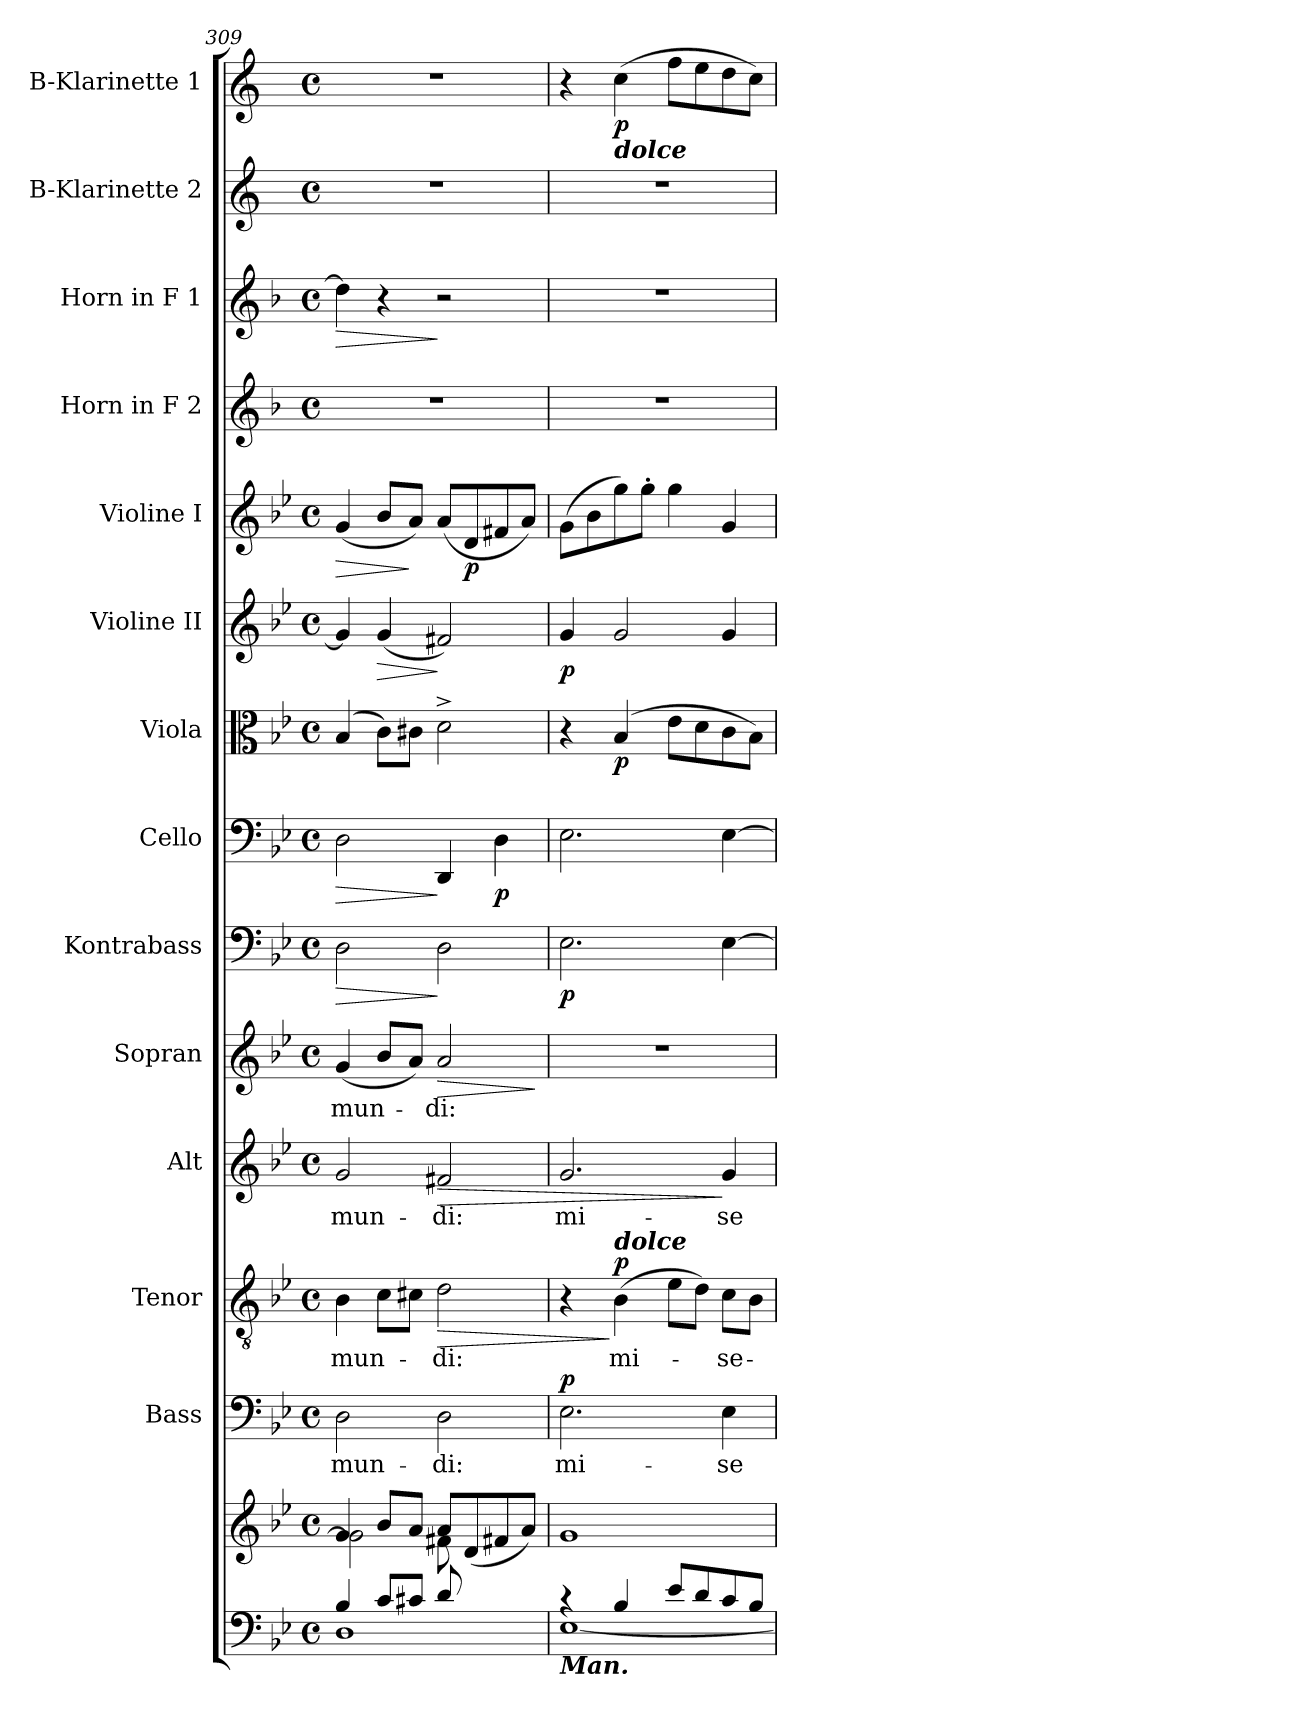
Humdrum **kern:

**kern	**kern	**kern	**text	**dynam	**kern	**text	**dynam	**kern	**text	**dynam	**kern	**text	**dynam	**kern	**dynam	**kern	**dynam	**kern	**dynam	**kern	**dynam	**kern	**dynam	**kern	**kern	**dynam	**kern	**kern	**dynam
*part14	*part14	*part13	*part13	*part13	*part12	*part12	*part12	*part11	*part11	*part11	*part10	*part10	*part10	*part9	*part9	*part8	*part8	*part7	*part7	*part6	*part6	*part5	*part5	*part4	*part3	*part3	*part2	*part1	*part1
*staff15	*staff14	*staff13	*staff13	*staff13	*staff12	*staff12	*staff12	*staff11	*staff11	*staff11	*staff10	*staff10	*staff10	*staff9	*staff9	*staff8	*staff8	*staff7	*staff7	*staff6	*staff6	*staff5	*staff5	*staff4	*staff3	*staff3	*staff2	*staff1	*staff1
*	*	*I"Bass	*	*	*I"Tenor	*	*	*I"Alt	*	*	*I"Sopran	*	*	*I"Kontrabass	*	*I"Cello	*	*I"Viola	*	*I"Violine II	*	*I"Violine I	*	*I"Horn in F 2	*I"Horn in F 1	*	*I"B-Klarinette 2	*I"B-Klarinette 1	*
*	*	*I'B.	*	*	*I'T.	*	*	*I'A.	*	*	*I'S.	*	*	*I'Kb.	*	*	*	*I'Vla.	*	*I'Vl. II	*	*I'Vl. I	*	*	*	*	*I'B Kl. 2	*I'B Kl. 1	*
*clefF4	*clefG2	*clefF4	*	*	*clefGv2	*	*	*clefG2	*	*	*clefG2	*	*	*clefF4	*	*clefF4	*	*clefC3	*	*clefG2	*	*clefG2	*	*clefG2	*clefG2	*	*clefG2	*clefG2	*
*	*	*	*	*	*	*	*	*	*	*	*	*	*	*ITrd7c12	*	*	*	*	*	*	*	*	*	*ITrd4c7	*ITrd4c7	*	*ITrd1c2	*ITrd1c2	*
*k[b-e-]	*k[b-e-]	*k[b-e-]	*	*	*k[b-e-]	*	*	*k[b-e-]	*	*	*k[b-e-]	*	*	*k[b-e-]	*	*k[b-e-]	*	*k[b-e-]	*	*k[b-e-]	*	*k[b-e-]	*	*k[b-e-]	*k[b-e-]	*	*k[b-e-]	*k[b-e-]	*
*B-:	*B-:	*B-:	*	*	*B-:	*	*	*B-:	*	*	*B-:	*	*	*B-:	*	*B-:	*	*B-:	*	*B-:	*	*B-:	*	*B-:	*B-:	*	*B-:	*B-:	*
*M4/4	*M4/4	*M4/4	*	*	*M4/4	*	*	*M4/4	*	*	*M4/4	*	*	*M4/4	*	*M4/4	*	*M4/4	*	*M4/4	*	*M4/4	*	*M4/4	*M4/4	*	*M4/4	*M4/4	*
*met(c)	*met(c)	*met(c)	*	*	*met(c)	*	*	*met(c)	*	*	*met(c)	*	*	*met(c)	*	*met(c)	*	*met(c)	*	*met(c)	*	*met(c)	*	*met(c)	*met(c)	*	*met(c)	*met(c)	*
=309	=309	=309	=309	=309	=309	=309	=309	=309	=309	=309	=309	=309	=309	=309	=309	=309	=309	=309	=309	=309	=309	=309	=309	=309	=309	=309	=309	=309	=309
*^	*^	*	*	*	*	*	*	*	*	*	*	*	*	*	*	*	*	*	*	*	*	*	*	*	*	*	*	*	*
!	!	!	!	!	!LO:LY:b	!	!	!LO:LY:b	!	!	!LO:LY:b	!	!	!LO:LY:b	!	!	!LO:HP:b	!	!LO:HP:b	!	!	!	!	!	!LO:HP:b	!	!	!LO:HP:b	!	!	!
4B-/	1D	4g/	2g\]	2D\	mun-	.	4B-\	mun-	.	2g/	mun-	.	(<4g/	mun-	.	2DD\	>	2D\	>	(4B-/	.	4g/]	.	(<4g/	>	1r	4g\]	>	1r	1r	.
!	!	!	!	!	!	!	!	!	!	!	!	!	!	!	!	!	!	!	!	!	!	!	!LO:HP:b	!	!	!	!	!	!	!	!
8c/L	.	8b-/L	.	.	.	.	8c\L	.	.	.	.	.	8b-/L	.	.	.	.	.	.	8c\L)	.	(<4g/	>	8b-/L	.	.	4r	.	.	.	.
8c#X/J	.	8a/J	.	.	.	.	8c#X\J	.	.	.	.	.	8a/J)	.	.	.	.	.	.	8c#X\J	.	.	.	8a/J)	]	.	.	.	.	.	.
!	!	!	!	!	!LO:LY:b	!	!	!LO:LY:b	!LO:HP:b	!	!LO:LY:b	!LO:HP:b	!	!LO:LY:b	!LO:HP:b	!	!	!	!	!	!	!	!	!	!	!	!	!	!	!	!
8d/	.	8a/L	8f#X\	2D\	-di:	.	2d\	-di:	>	2f#X/	-di:	>	2a/	-di:	>	2DD\	]	4DD/	]	2d^>\	.	2f#X/)	]	(<8a/L	.	.	2r	]	.	.	.
!	!	!	!	!	!	!	!	!	!	!	!	!	!	!	!	!	!	!	!	!	!	!	!	!	!LO:DY:b	!	!	!	!	!	!
4.ryy	.	(<8d/	4.ryy	.	.	.	.	.	.	.	.	.	.	.	.	.	.	.	.	.	.	.	.	8d/	p	.	.	.	.	.	.
!	!	!	!	!	!	!	!	!	!	!	!	!	!	!	!	!	!	!	!LO:DY:b	!	!	!	!	!	!	!	!	!	!	!	!
.	.	8f#X/	.	.	.	.	.	.	.	.	.	.	.	.	.	.	.	4D\	p	.	.	.	.	8f#X/	.	.	.	.	.	.	.
.	.	8a/J)	.	.	.	.	.	.	.	.	.	.	.	.	.	.	.	.	.	.	.	.	.	8a/J)	.	.	.	.	.	.	.
*v	*v	*	*	*	*	*	*	*	*	*	*	*	*	*	*	*	*	*	*	*	*	*	*	*	*	*	*	*	*	*	*
*	*v	*v	*	*	*	*	*	*	*	*	*	*	*	*	*	*	*	*	*	*	*	*	*	*	*	*	*	*	*	*
.	.	.	.	.	.	.	.	.	.	.	.	.	]	.	.	.	.	.	.	.	.	.	.	.	.	.	.	.	.
=310	=310	=310	=310	=310	=310	=310	=310	=310	=310	=310	=310	=310	=310	=310	=310	=310	=310	=310	=310	=310	=310	=310	=310	=310	=310	=310	=310	=310	=310
*^	*	*	*	*	*	*	*	*	*	*	*	*	*	*	*	*	*	*	*	*	*	*	*	*	*	*	*	*	*
!LO:TX:b:Bi:t=Man.	!	!	!	!	!	!	!	!	!	!	!	!	!	!	!	!	!	!	!	!	!	!	!	!	!	!	!	!	!	!
!	!	!	!	!LO:LY:b	!LO:DY:a	!	!	!	!	!LO:LY:b	!	!	!	!	!	!LO:DY:b	!	!	!	!	!	!LO:DY:b	!	!	!	!	!	!	!	!
4rc	[<1E-	1g	2.E-\	mi-	p	4r	.	.	2.g/	mi-	.	1r	.	.	2.EE-\	p	2.E-\	.	4r	.	4g/	p	(>8g\L	.	1r	1r	.	1r	4r	.
.	.	.	.	.	.	.	.	.	.	.	.	.	.	.	.	.	.	.	.	.	.	.	8b-\	.	.	.	.	.	.	.
!	!	!	!	!	!	!	!	!	!	!	!	!	!	!	!	!	!	!	!	!	!	!	!	!	!	!	!	!	!LO:TX:b:Bi:t=dolce	!
!	!	!	!	!	!	!LO:TX:a:Bi:t=dolce	!	!	!	!	!	!	!	!	!	!	!	!	!	!	!	!	!	!	!	!	!	!	!	!
!	!	!	!	!	!	!	!LO:LY:b	!LO:DY:n=1:a	!	!	!	!	!	!	!	!	!	!	!	!LO:DY:b	!	!	!	!	!	!	!	!	!	!LO:DY:b
4B-/	.	.	.	.	.	(>4B-\	mi-	] p	.	.	.	.	.	.	.	.	.	.	(4B-/	p	2g/	.	8gg\)	.	.	.	.	.	(>4b-\	p
.	.	.	.	.	.	.	.	.	.	.	.	.	.	.	.	.	.	.	.	.	.	.	8gg'>\J	.	.	.	.	.	.	.
8e-/L	.	.	.	.	.	8e-\L	.	.	.	.	.	.	.	.	.	.	.	.	8e-\L	.	.	.	4gg\	.	.	.	.	.	8ee-\L	.
8d/	.	.	.	.	.	8d\J)	.	.	.	.	.	.	.	.	.	.	.	.	8d\	.	.	.	.	.	.	.	.	.	8dd\	.
!	!	!	!	!LO:LY:b	!	!	!LO:LY:b	!	!	!LO:LY:b	!	!	!	!	!	!	!	!	!	!	!	!	!	!	!	!	!	!	!	!
8c/	.	.	4E-\	-se-	.	8c\L	-se-	.	4g/	-se-	]	.	.	.	[4EE-\	.	[4E-\	.	8c\	.	4g/	.	4g/	.	.	.	.	.	8cc\	.
8B-/J	.	.	.	.	.	8B-\J	.	.	.	.	.	.	.	.	.	.	.	.	8B-\J)	.	.	.	.	.	.	.	.	.	8b-\J)	.
*v	*v	*	*	*	*	*	*	*	*	*	*	*	*	*	*	*	*	*	*	*	*	*	*	*	*	*	*	*	*	*
=	=	=	=	=	=	=	=	=	=	=	=	=	=	=	=	=	=	=	=	=	=	=	=	=	=	=	=	=	=
*-	*-	*-	*-	*-	*-	*-	*-	*-	*-	*-	*-	*-	*-	*-	*-	*-	*-	*-	*-	*-	*-	*-	*-	*-	*-	*-	*-	*-	*-
